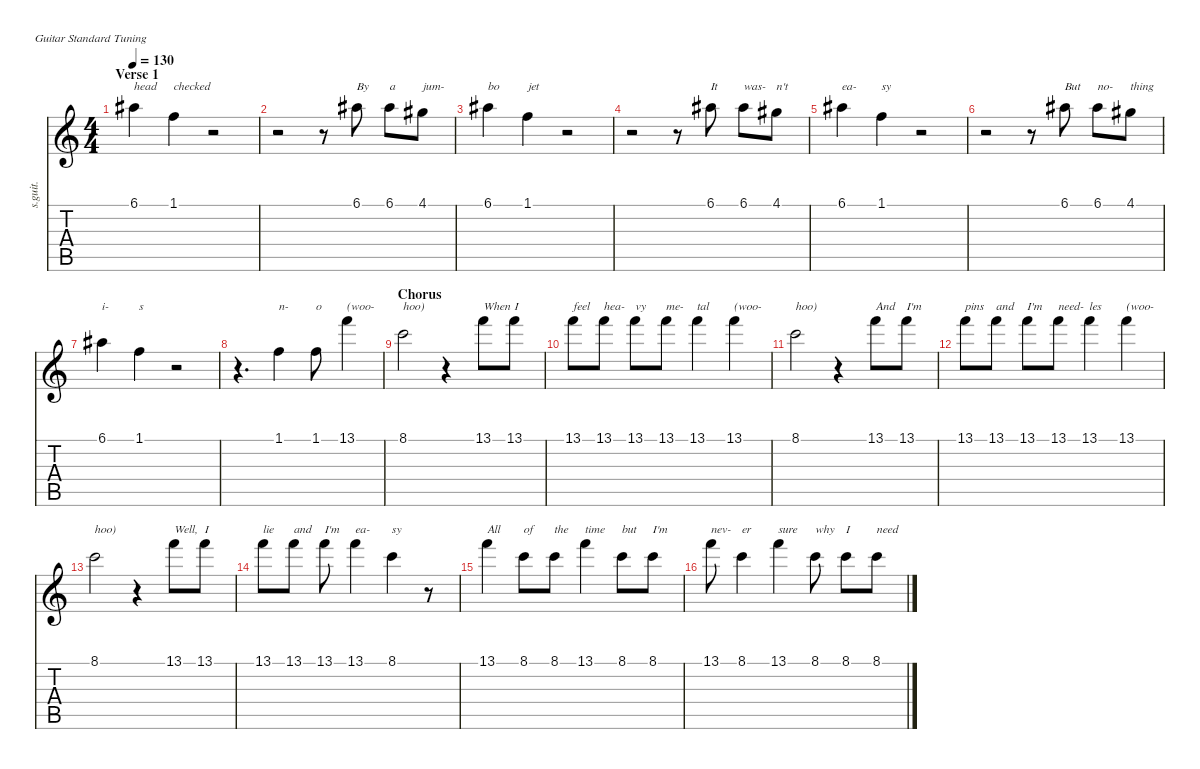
\defaultSystemsLayout 4
\hideDynamics
\bracketExtendMode nobrackets
\track ("Damon Albarn - Vocals" "s.guit.") {instrument lead6voice}
\staff {score tabs}
\tuning (E4 B3 G3 D3 A2 E2)
\displaytranspose 12
\ts (4 4)
\section ("" "Verse 1")
\tempo 130
\clef g2
\ks c
6.1{acc #}.4{txt "head" lyrics (0 "") lyrics (1 "") lyrics (2 "") lyrics (3 "") lyrics (4 "") dy mp} 1.1.4{txt "checked" lyrics (0 "") lyrics (1 "") lyrics (2 "") lyrics (3 "") lyrics (4 "")} r.2 |
r.2 r.8 6.1{acc #}.8{txt "By" lyrics (0 "") lyrics (1 "") lyrics (2 "") lyrics (3 "") lyrics (4 "")} 6.1{acc #}.8{txt "a" lyrics (0 "") lyrics (1 "") lyrics (2 "") lyrics (3 "") lyrics (4 "")} 4.1{acc #}.8{txt "jum-" lyrics (0 "") lyrics (1 "") lyrics (2 "") lyrics (3 "") lyrics (4 "")} |
6.1{acc #}.4{txt "bo" lyrics (0 "") lyrics (1 "") lyrics (2 "") lyrics (3 "") lyrics (4 "")} 1.1.4{txt "jet" lyrics (0 "") lyrics (1 "") lyrics (2 "") lyrics (3 "") lyrics (4 "")} r.2 |
r.2 r.8 6.1{acc #}.8{txt "It" lyrics (0 "") lyrics (1 "") lyrics (2 "") lyrics (3 "") lyrics (4 "")} 6.1{acc #}.8{txt "was-" lyrics (0 "") lyrics (1 "") lyrics (2 "") lyrics (3 "") lyrics (4 "")} 4.1{acc #}.8{txt "n't" lyrics (0 "") lyrics (1 "") lyrics (2 "") lyrics (3 "") lyrics (4 "")} |
6.1{acc #}.4{txt "ea-" lyrics (0 "") lyrics (1 "") lyrics (2 "") lyrics (3 "") lyrics (4 "")} 1.1.4{txt "sy" lyrics (0 "") lyrics (1 "") lyrics (2 "") lyrics (3 "") lyrics (4 "")} r.2 |
r.2 r.8 6.1{acc #}.8{txt "But" lyrics (0 "") lyrics (1 "") lyrics (2 "") lyrics (3 "") lyrics (4 "")} 6.1{acc #}.8{txt "no-" lyrics (0 "") lyrics (1 "") lyrics (2 "") lyrics (3 "") lyrics (4 "")} 4.1{acc #}.8{txt "thing" lyrics (0 "") lyrics (1 "") lyrics (2 "") lyrics (3 "") lyrics (4 "")} |
6.1{acc #}.4{txt "i-" lyrics (0 "") lyrics (1 "") lyrics (2 "") lyrics (3 "") lyrics (4 "")} 1.1.4{txt "s" lyrics (0 "") lyrics (1 "") lyrics (2 "") lyrics (3 "") lyrics (4 "")} r.2 |
r.4{d} 1.1.4{txt "n-" lyrics (0 "") lyrics (1 "") lyrics (2 "") lyrics (3 "") lyrics (4 "")} 1.1.8{txt "o" lyrics (0 "") lyrics (1 "") lyrics (2 "") lyrics (3 "") lyrics (4 "")} 13.1.4{txt "(woo-" lyrics (0 "") lyrics (1 "") lyrics (2 "") lyrics (3 "") lyrics (4 "")} |
\section ("" "Chorus")
8.1.2{txt "hoo)" lyrics (0 "") lyrics (1 "") lyrics (2 "") lyrics (3 "") lyrics (4 "")} r.4 13.1.8{txt "When" lyrics (0 "") lyrics (1 "") lyrics (2 "") lyrics (3 "") lyrics (4 "")} 13.1.8{txt "I" lyrics (0 "") lyrics (1 "") lyrics (2 "") lyrics (3 "") lyrics (4 "")} |
13.1.8{txt "feel" lyrics (0 "") lyrics (1 "") lyrics (2 "") lyrics (3 "") lyrics (4 "")} 13.1.8{txt "hea-" lyrics (0 "") lyrics (1 "") lyrics (2 "") lyrics (3 "") lyrics (4 "")} 13.1.8{txt "vy" lyrics (0 "") lyrics (1 "") lyrics (2 "") lyrics (3 "") lyrics (4 "")} 13.1.8{txt "me-" lyrics (0 "") lyrics (1 "") lyrics (2 "") lyrics (3 "") lyrics (4 "")} 13.1.4{txt "tal" lyrics (0 "") lyrics (1 "") lyrics (2 "") lyrics (3 "") lyrics (4 "")} 13.1.4{txt "(woo-" lyrics (0 "") lyrics (1 "") lyrics (2 "") lyrics (3 "") lyrics (4 "")} |
8.1.2{txt "hoo)" lyrics (0 "") lyrics (1 "") lyrics (2 "") lyrics (3 "") lyrics (4 "")} r.4 13.1.8{txt "And" lyrics (0 "") lyrics (1 "") lyrics (2 "") lyrics (3 "") lyrics (4 "")} 13.1.8{txt "I'm" lyrics (0 "") lyrics (1 "") lyrics (2 "") lyrics (3 "") lyrics (4 "")} |
13.1.8{txt "pins" lyrics (0 "") lyrics (1 "") lyrics (2 "") lyrics (3 "") lyrics (4 "")} 13.1.8{txt "and" lyrics (0 "") lyrics (1 "") lyrics (2 "") lyrics (3 "") lyrics (4 "")} 13.1.8{txt "I'm" lyrics (0 "") lyrics (1 "") lyrics (2 "") lyrics (3 "") lyrics (4 "")} 13.1.8{txt "need-" lyrics (0 "") lyrics (1 "") lyrics (2 "") lyrics (3 "") lyrics (4 "")} 13.1.4{txt "les" lyrics (0 "") lyrics (1 "") lyrics (2 "") lyrics (3 "") lyrics (4 "")} 13.1.4{txt "(woo-" lyrics (0 "") lyrics (1 "") lyrics (2 "") lyrics (3 "") lyrics (4 "")} |
8.1.2{txt "hoo)" lyrics (0 "") lyrics (1 "") lyrics (2 "") lyrics (3 "") lyrics (4 "")} r.4 13.1.8{txt "Well," lyrics (0 "") lyrics (1 "") lyrics (2 "") lyrics (3 "") lyrics (4 "")} 13.1.8{txt "I" lyrics (0 "") lyrics (1 "") lyrics (2 "") lyrics (3 "") lyrics (4 "")} |
13.1.8{txt "lie" lyrics (0 "") lyrics (1 "") lyrics (2 "") lyrics (3 "") lyrics (4 "")} 13.1.8{txt "and" lyrics (0 "") lyrics (1 "") lyrics (2 "") lyrics (3 "") lyrics (4 "")} 13.1.8{txt "I'm" lyrics (0 "") lyrics (1 "") lyrics (2 "") lyrics (3 "") lyrics (4 "")} 13.1.4{txt "ea-" lyrics (0 "") lyrics (1 "") lyrics (2 "") lyrics (3 "") lyrics (4 "")} 8.1.4{txt "sy" lyrics (0 "") lyrics (1 "") lyrics (2 "") lyrics (3 "") lyrics (4 "")} r.8 |
13.1.4{txt "All" lyrics (0 "") lyrics (1 "") lyrics (2 "") lyrics (3 "") lyrics (4 "")} 8.1.8{txt "of" lyrics (0 "") lyrics (1 "") lyrics (2 "") lyrics (3 "") lyrics (4 "")} 8.1.8{txt "the" lyrics (0 "") lyrics (1 "") lyrics (2 "") lyrics (3 "") lyrics (4 "")} 13.1.4{txt "time" lyrics (0 "") lyrics (1 "") lyrics (2 "") lyrics (3 "") lyrics (4 "")} 8.1.8{txt "but" lyrics (0 "") lyrics (1 "") lyrics (2 "") lyrics (3 "") lyrics (4 "")} 8.1.8{txt "I'm" lyrics (0 "") lyrics (1 "") lyrics (2 "") lyrics (3 "") lyrics (4 "")} |
13.1.8{txt "nev-" lyrics (0 "") lyrics (1 "") lyrics (2 "") lyrics (3 "") lyrics (4 "")} 8.1.4{txt "er" lyrics (0 "") lyrics (1 "") lyrics (2 "") lyrics (3 "") lyrics (4 "")} 13.1.4{txt "sure" lyrics (0 "") lyrics (1 "") lyrics (2 "") lyrics (3 "") lyrics (4 "")} 8.1.8{txt "why" lyrics (0 "") lyrics (1 "") lyrics (2 "") lyrics (3 "") lyrics (4 "")} 8.1.8{txt "I" lyrics (0 "") lyrics (1 "") lyrics (2 "") lyrics (3 "") lyrics (4 "")} 8.1.8{txt "need" lyrics (0 "") lyrics (1 "") lyrics (2 "") lyrics (3 "") lyrics (4 "")}
